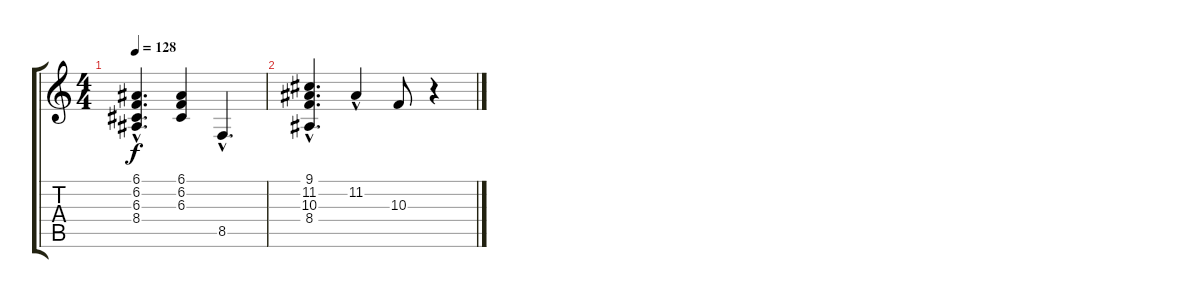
\track "" {instrument electricpiano1}
\staff {score tabs}
\tuning (E4 B3 G3 D3 A2 E2) {hide}
\ts (4 4)
\tempo 128
\clef g2
\ks c
(6.1{hac} 6.2 6.3{hac} 8.4).4{d dy f} (6.1 6.2 6.3).4 8.5{hac}.4{d} |
(9.1{hac} 11.2{hac} 10.3{hac} 8.4{hac}).4{d} 11.2{hac}.4 10.3.8 r.4
